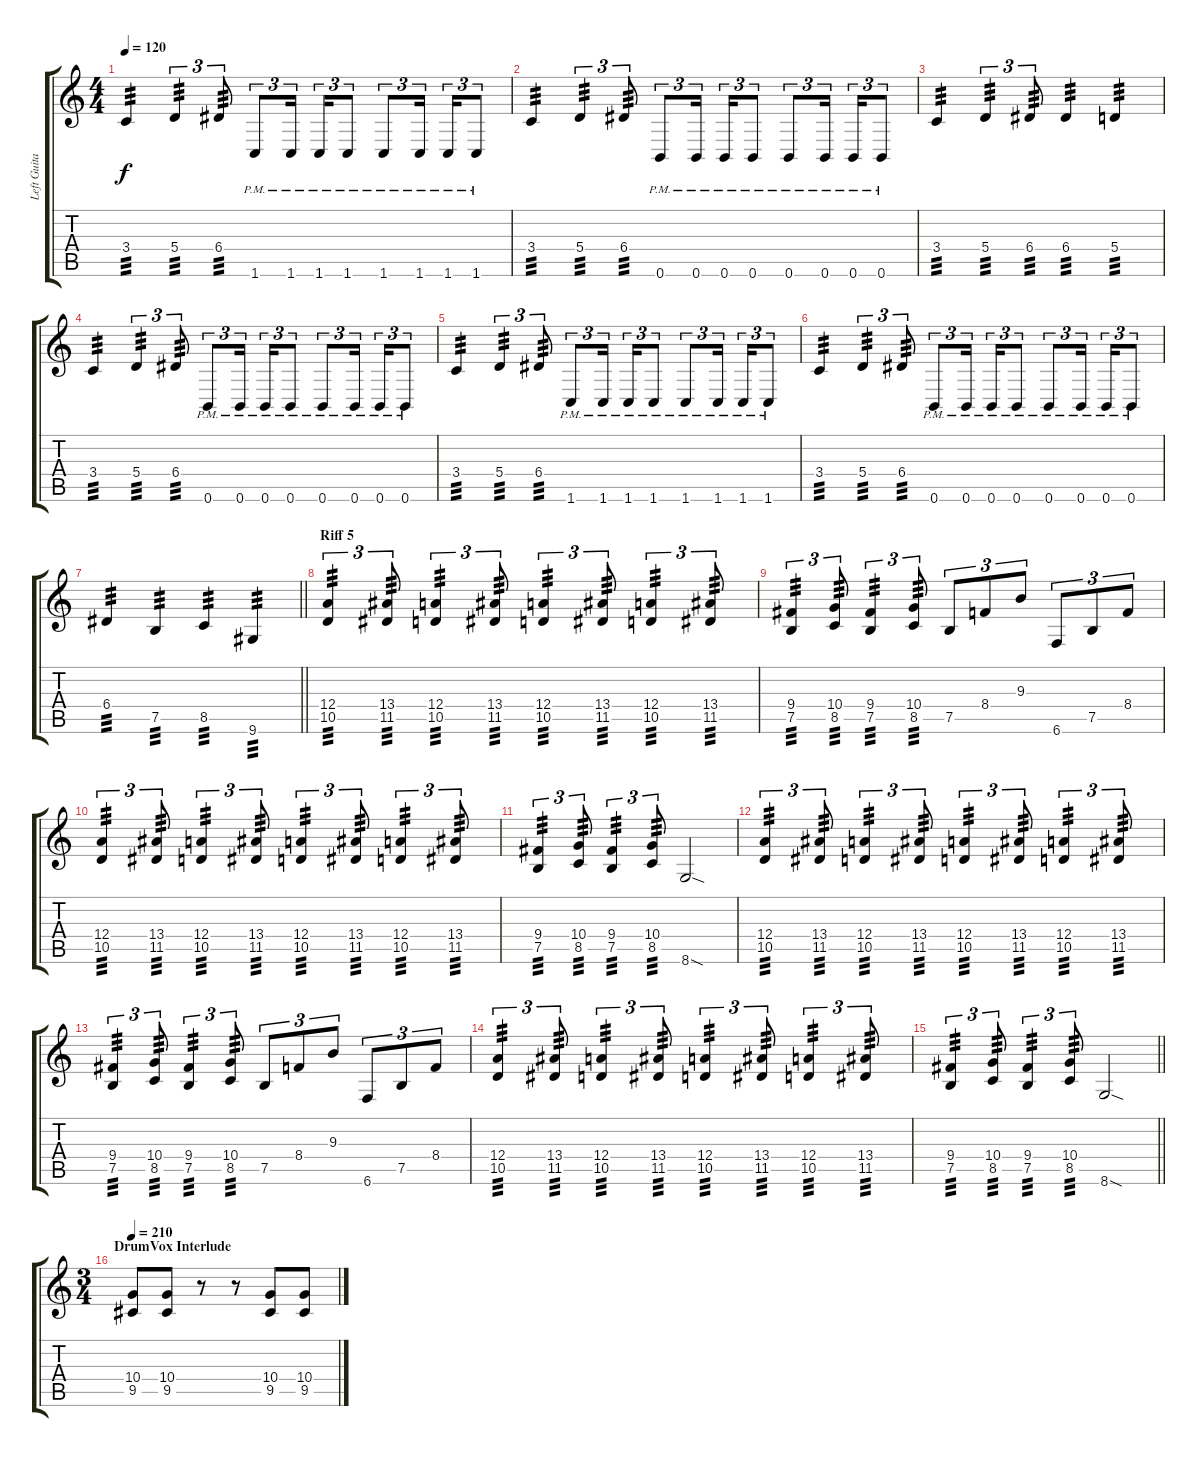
\track ("Left Guitar" "Left Guita") {instrument distortionguitar}
\staff {score tabs}
\tuning (B3 Gb3 D3 A2 E2 B1) {hide}
\ts (4 4)
\tempo 120
\clef g2
\ks c
3.4.4{tp 3 dy f} 5.4.4{tu (3 2) tp 3} 6.4.8{tu (3 2) tp 3} 1.6{pm}.8{tu (3 2)} 1.6{pm}.16{tu (3 2) beam splitsecondary} 1.6{pm}.16{tu (3 2)} 1.6{pm}.8{tu (3 2)} 1.6{pm}.8{tu (3 2)} 1.6{pm}.16{tu (3 2) beam splitsecondary} 1.6{pm}.16{tu (3 2)} 1.6{pm}.8{tu (3 2)} |
3.4.4{tp 3} 5.4.4{tu (3 2) tp 3} 6.4.8{tu (3 2) tp 3} 0.6{pm}.8{tu (3 2)} 0.6{pm}.16{tu (3 2) beam splitsecondary} 0.6{pm}.16{tu (3 2)} 0.6{pm}.8{tu (3 2)} 0.6{pm}.8{tu (3 2)} 0.6{pm}.16{tu (3 2) beam splitsecondary} 0.6{pm}.16{tu (3 2)} 0.6{pm}.8{tu (3 2)} |
3.4.4{tp 3} 5.4.4{tu (3 2) tp 3} 6.4.8{tu (3 2) tp 3} 6.4.4{tp 3} 5.4.4{tp 3} |
3.4.4{tp 3} 5.4.4{tu (3 2) tp 3} 6.4.8{tu (3 2) tp 3} 0.6{pm}.8{tu (3 2)} 0.6{pm}.16{tu (3 2) beam splitsecondary} 0.6{pm}.16{tu (3 2)} 0.6{pm}.8{tu (3 2)} 0.6{pm}.8{tu (3 2)} 0.6{pm}.16{tu (3 2) beam splitsecondary} 0.6{pm}.16{tu (3 2)} 0.6{pm}.8{tu (3 2)} |
3.4.4{tp 3} 5.4.4{tu (3 2) tp 3} 6.4.8{tu (3 2) tp 3} 1.6{pm}.8{tu (3 2)} 1.6{pm}.16{tu (3 2) beam splitsecondary} 1.6{pm}.16{tu (3 2)} 1.6{pm}.8{tu (3 2)} 1.6{pm}.8{tu (3 2)} 1.6{pm}.16{tu (3 2) beam splitsecondary} 1.6{pm}.16{tu (3 2)} 1.6{pm}.8{tu (3 2)} |
3.4.4{tp 3} 5.4.4{tu (3 2) tp 3} 6.4.8{tu (3 2) tp 3} 0.6{pm}.8{tu (3 2)} 0.6{pm}.16{tu (3 2) beam splitsecondary} 0.6{pm}.16{tu (3 2)} 0.6{pm}.8{tu (3 2)} 0.6{pm}.8{tu (3 2)} 0.6{pm}.16{tu (3 2) beam splitsecondary} 0.6{pm}.16{tu (3 2)} 0.6{pm}.8{tu (3 2)} |
\barLineRight lightlight
6.4.4{tp 3} 7.5.4{tp 3} 8.5.4{tp 3} 9.6.4{tp 3} |
\section ("" "Riff 5")
(12.4 10.5).4{tu (3 2) tp 3} (13.4 11.5).8{tu (3 2) tp 3} (12.4 10.5).4{tu (3 2) tp 3} (13.4 11.5).8{tu (3 2) tp 3} (12.4 10.5).4{tu (3 2) tp 3} (13.4 11.5).8{tu (3 2) tp 3} (12.4 10.5).4{tu (3 2) tp 3} (13.4 11.5).8{tu (3 2) tp 3} |
(9.4 7.5).4{tu (3 2) tp 3} (10.4 8.5).8{tu (3 2) tp 3} (9.4 7.5).4{tu (3 2) tp 3} (10.4 8.5).8{tu (3 2) tp 3} 7.5.8{tu (3 2)} 8.4.8{tu (3 2)} 9.3.8{tu (3 2)} 6.6.8{tu (3 2)} 7.5.8{tu (3 2)} 8.4.8{tu (3 2)} |
(12.4 10.5).4{tu (3 2) tp 3} (13.4 11.5).8{tu (3 2) tp 3} (12.4 10.5).4{tu (3 2) tp 3} (13.4 11.5).8{tu (3 2) tp 3} (12.4 10.5).4{tu (3 2) tp 3} (13.4 11.5).8{tu (3 2) tp 3} (12.4 10.5).4{tu (3 2) tp 3} (13.4 11.5).8{tu (3 2) tp 3} |
(9.4 7.5).4{tu (3 2) tp 3} (10.4 8.5).8{tu (3 2) tp 3} (9.4 7.5).4{tu (3 2) tp 3} (10.4 8.5).8{tu (3 2) tp 3} 8.6{sod}.2 |
(12.4 10.5).4{tu (3 2) tp 3} (13.4 11.5).8{tu (3 2) tp 3} (12.4 10.5).4{tu (3 2) tp 3} (13.4 11.5).8{tu (3 2) tp 3} (12.4 10.5).4{tu (3 2) tp 3} (13.4 11.5).8{tu (3 2) tp 3} (12.4 10.5).4{tu (3 2) tp 3} (13.4 11.5).8{tu (3 2) tp 3} |
(9.4 7.5).4{tu (3 2) tp 3} (10.4 8.5).8{tu (3 2) tp 3} (9.4 7.5).4{tu (3 2) tp 3} (10.4 8.5).8{tu (3 2) tp 3} 7.5.8{tu (3 2)} 8.4.8{tu (3 2)} 9.3.8{tu (3 2)} 6.6.8{tu (3 2)} 7.5.8{tu (3 2)} 8.4.8{tu (3 2)} |
(12.4 10.5).4{tu (3 2) tp 3} (13.4 11.5).8{tu (3 2) tp 3} (12.4 10.5).4{tu (3 2) tp 3} (13.4 11.5).8{tu (3 2) tp 3} (12.4 10.5).4{tu (3 2) tp 3} (13.4 11.5).8{tu (3 2) tp 3} (12.4 10.5).4{tu (3 2) tp 3} (13.4 11.5).8{tu (3 2) tp 3} |
\barLineRight lightlight
(9.4 7.5).4{tu (3 2) tp 3} (10.4 8.5).8{tu (3 2) tp 3} (9.4 7.5).4{tu (3 2) tp 3} (10.4 8.5).8{tu (3 2) tp 3} 8.6{sod}.2 |
\ts (3 4)
\section ("" "DrumVox Interlude")
\tempo 210
(10.4 9.5).8 (10.4 9.5).8 r.8 r.8 (10.4 9.5).8 (10.4 9.5).8
